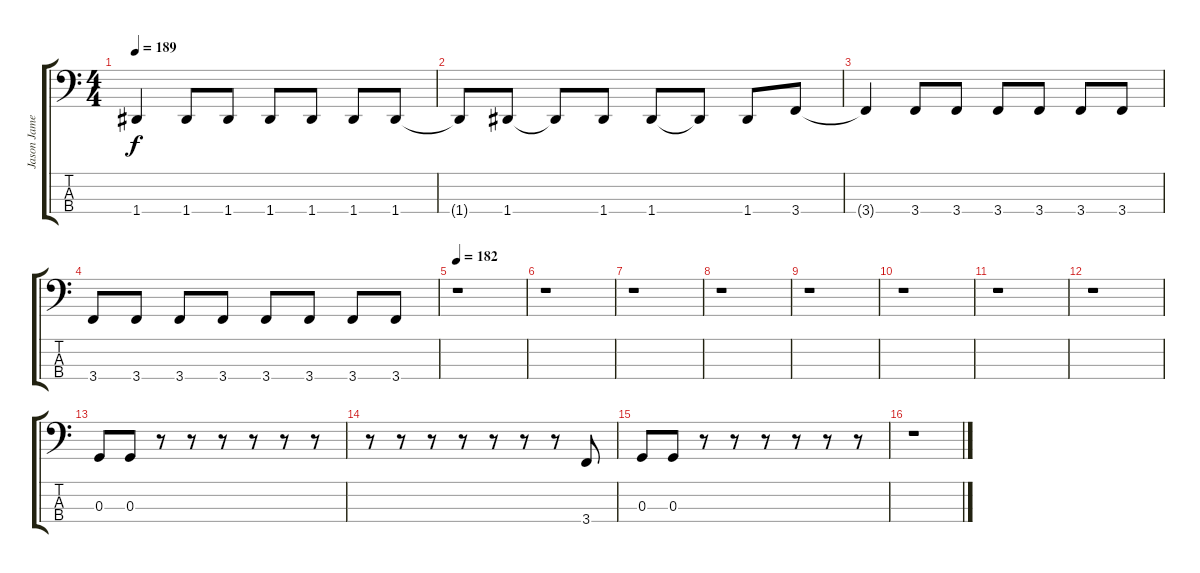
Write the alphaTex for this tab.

\track ("Jason James" "Jason Jame") {instrument electricbasspick}
\staff {score tabs}
\tuning (F2 C2 G1 D1) {hide}
\ts (4 4)
\tempo 189
\clef f4
\ks c
1.4{t}.4{dy f} 1.4.8 1.4.8 1.4.8 1.4.8 1.4.8 1.4.8 |
1.4{t}.8 1.4.8 1.4{t}.8 1.4.8 1.4.8 1.4{t}.8 1.4.8 3.4.8 |
3.4{t}.4 3.4.8 3.4.8 3.4.8 3.4.8 3.4.8 3.4.8 |
3.4.8 3.4.8 3.4.8 3.4.8 3.4.8 3.4.8 3.4.8 3.4.8 |
\tempo 182
r.1 |
r.1 |
r.1 |
r.1 |
r.1 |
r.1 |
r.1 |
r.1 |
0.3.8 0.3.8 r.8 r.8 r.8 r.8 r.8 r.8 |
r.8 r.8 r.8 r.8 r.8 r.8 r.8 3.4.8 |
0.3.8 0.3.8 r.8 r.8 r.8 r.8 r.8 r.8 |
r.1
